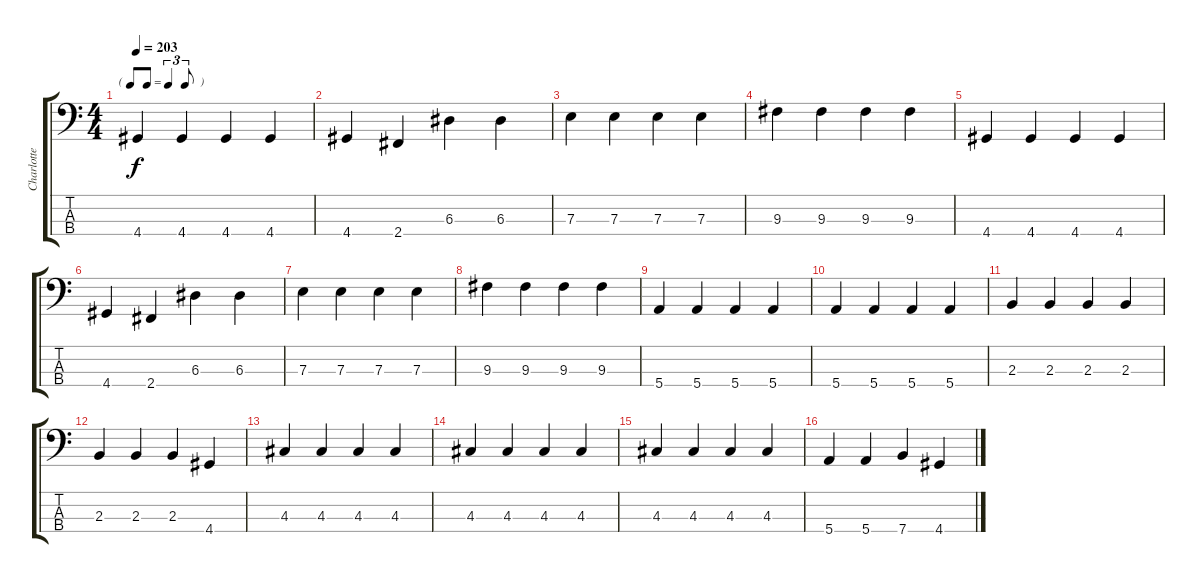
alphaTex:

\track ("Charlotte (la blonde)" "Charlotte ") {instrument electricbasspick}
\staff {score tabs}
\tuning (G2 D2 A1 E1) {hide}
\ts (4 4)
\tf triplet8th
\tempo 203
\clef f4
\ks c
4.4.4{dy f} 4.4.4 4.4.4 4.4.4 |
4.4.4 2.4.4 6.3.4 6.3.4 |
7.3.4 7.3.4 7.3.4 7.3.4 |
9.3.4 9.3.4 9.3.4 9.3.4 |
4.4.4 4.4.4 4.4.4 4.4.4 |
4.4.4 2.4.4 6.3.4 6.3.4 |
7.3.4 7.3.4 7.3.4 7.3.4 |
9.3.4 9.3.4 9.3.4 9.3.4 |
5.4.4 5.4.4 5.4.4 5.4.4 |
5.4.4 5.4.4 5.4.4 5.4.4 |
2.3.4 2.3.4 2.3.4 2.3.4 |
2.3.4 2.3.4 2.3.4 4.4.4 |
4.3.4 4.3.4 4.3.4 4.3.4 |
4.3.4 4.3.4 4.3.4 4.3.4 |
4.3.4 4.3.4 4.3.4 4.3.4 |
5.4.4 5.4.4 7.4.4 4.4.4
